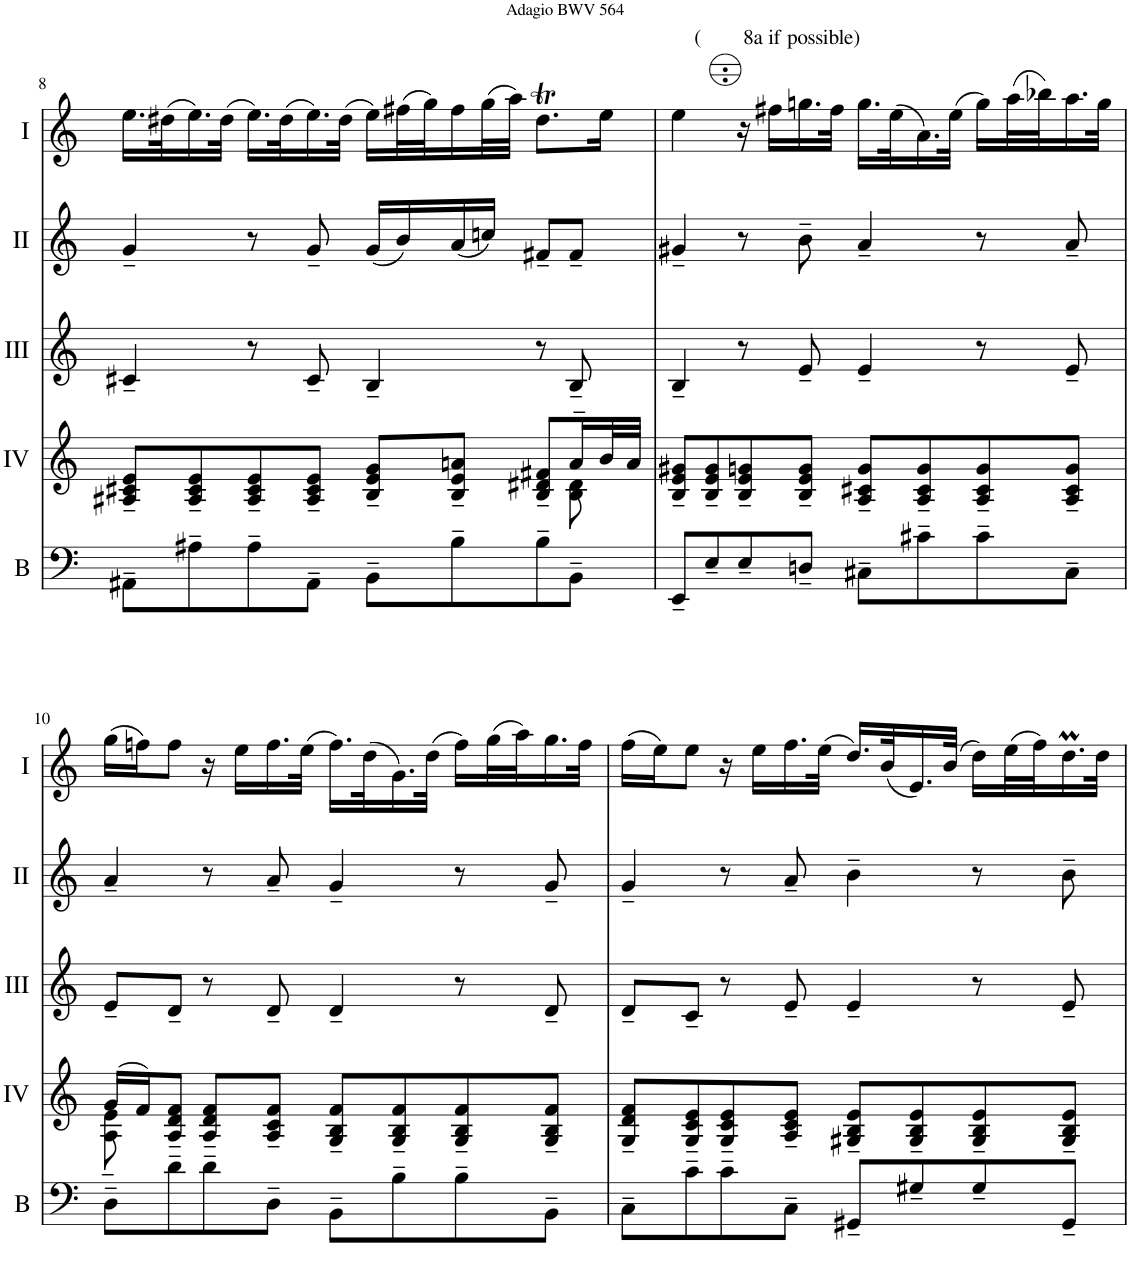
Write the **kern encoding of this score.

**kern	**kern	**kern	**kern	**kern
*part5	*part4	*part3	*part2	*part1
*staff5	*staff4	*staff3	*staff2	*staff1
*I"Basson	*I"Acc. 4	*I"Acc. 3	*I"Acc. 2	*I"Acc. 1
*I'B	*	*	*	*
!!LO:PB:g=z
*clefF4	*clefG2	*clefG2	*clefG2	*clefG2
*Trd7c12	*	*	*	*
*k[]	*k[]	*k[]	*k[]	*k[]
*M4/4	*M4/4	*M4/4	*M4/4	*M4/4
*met(c)	*met(c)	*met(c)	*met(c)	*met(c)
=8	=8	=8	=8	=8
*	*^	*	*	*
8AA#X~\L	8A#X/~ 8c#X/~ 8e/~L	2..ryy	4c#X~/	4g~/	16.ee\LL
.	.	.	.	.	(32dd#X\K
8A#X~\	8A#/~ 8c#/~ 8e/~	.	.	.	16.ee\)
.	.	.	.	.	(32dd#\JJk
8A#~\	8A#/~ 8c#/~ 8e/~	.	8r	8r	16.ee\LL)
.	.	.	.	.	(32dd#\K
8AA#~\J	8A#/~ 8c#/~ 8e/~J	.	8c#~/	8g~/	16.ee\)
.	.	.	.	.	(32dd#\JJk
8BB~\L	8B/~ 8e/~ 8g/~L	.	4B~/	(16g/LL	16ee\LL)
.	.	.	.	16b/)	(32ff#X\L
.	.	.	.	.	32gg\J)
8B~\	8B/~ 8e/~ 8an/~J	.	.	(16a/	16ff#\
.	.	.	.	16ccn/JJ)	(32gg\L
.	.	.	.	.	32aa\JJJ)
8B~\	8B/~ 8d#X/~ 8f#X/~L	.	8r	8f#X~/L	8.dd#t\L
8BB~\J	16a~/L	8B\ 8d#\	8B~/	8f#~/J	.
.	32b/L	.	.	.	16ee\Jk
.	32a/JJJ	.	.	.	.
*	*v	*v	*	*	*
=9	=9	=9	=9	=9
8EE~/L	8B/~ 8e/~ 8g#X/~L	4B~/	4g#X~/	4ee\
8E~/	8B/~ 8e/~ 8g#/~	.	.	.
8E~/	8B/~ 8e/~ 8gn/~	8r	8r	16r
!	!	!	!	!LO:TX:a:t=(        8a if possible)
.	.	.	.	16ff#X\LL
8Dn~/J	8B/~ 8e/~ 8g/~J	8e~/	8b~\	16.ggn\
.	.	.	.	32ff#\JJk
8C#X~\L	8A/~ 8c#X/~ 8g/~L	4e~/	4a~/	16.gg\LL
.	.	.	.	(32ee\K
8c#X~\	8A/~ 8c#/~ 8g/~	.	.	16.a\)
.	.	.	.	(32ee\JJk
8c#~\	8A/~ 8c#/~ 8g/~	8r	8r	16gg\LL)
.	.	.	.	(32aa\L
.	.	.	.	32bb-X\J)
8C#~\J	8A/~ 8c#/~ 8g/~J	8e~/	8a~/	16.aa\
.	.	.	.	32gg\JJk
!!LO:LB:g=z
=10	=10	=10	=10	=10
*	*^	*	*	*
8D~\L	(16g/LL	8A\~ 8e\~	8e~/L	4a~/	(16gg\LL
.	16f/J)	.	.	.	16ffn\J)
8d~\	8A/~ 8d/~ 8f/~J	2..ryy	8d~/J	.	8ff\J
8d~\	8A/~ 8d/~ 8f/~L	.	8r	8r	16r
.	.	.	.	.	16ee\LL
8D~\J	8A/~ 8c/~ 8f/~J	.	8d~/	8a~/	16.ff\
.	.	.	.	.	(32ee\JJk
8BB~\L	8G/~ 8B/~ 8f/~L	.	4d~/	4g~/	16.ff\LL)
.	.	.	.	.	(32dd\K
8B~\	8G/~ 8B/~ 8f/~	.	.	.	16.g\)
.	.	.	.	.	(32dd\JJk
8B~\	8G/~ 8B/~ 8f/~	.	8r	8r	16ff\LL)
.	.	.	.	.	(32gg\L
.	.	.	.	.	32aa\J)
8BB~\J	8G/~ 8B/~ 8f/~J	.	8d~/	8g~/	16.gg\
.	.	.	.	.	32ff\JJk
*	*v	*v	*	*	*
=11	=11	=11	=11	=11
8C~\L	8G/~ 8d/~ 8f/~L	8d~/L	4g~/	(16ff\LL
.	.	.	.	16ee\J)
8c~\	8G/~ 8c/~ 8e/~	8c~/J	.	8ee\J
8c~\	8G/~ 8c/~ 8e/~	8r	8r	16r
.	.	.	.	16ee\LL
8C~\J	8A/~ 8c/~ 8e/~J	8e~/	8a~/	16.ff\
.	.	.	.	(32ee\JJk
8GG#X~/L	8G#X/~ 8B/~ 8e/~L	4e~/	4b~\	16.dd/LL)
.	.	.	.	(32b/K
8G#X~/	8G#/~ 8B/~ 8e/~	.	.	16.e/)
.	.	.	.	(32b/JJk
8G#~/	8G#/~ 8B/~ 8e/~	8r	8r	16dd\LL)
.	.	.	.	(32ee\L
.	.	.	.	32ff\J)
8GG#~/J	8G#/~ 8B/~ 8e/~J	8e~/	8b~\	16.ddM\
.	.	.	.	32dd\JJk
=	=	=	=	=
*-	*-	*-	*-	*-
